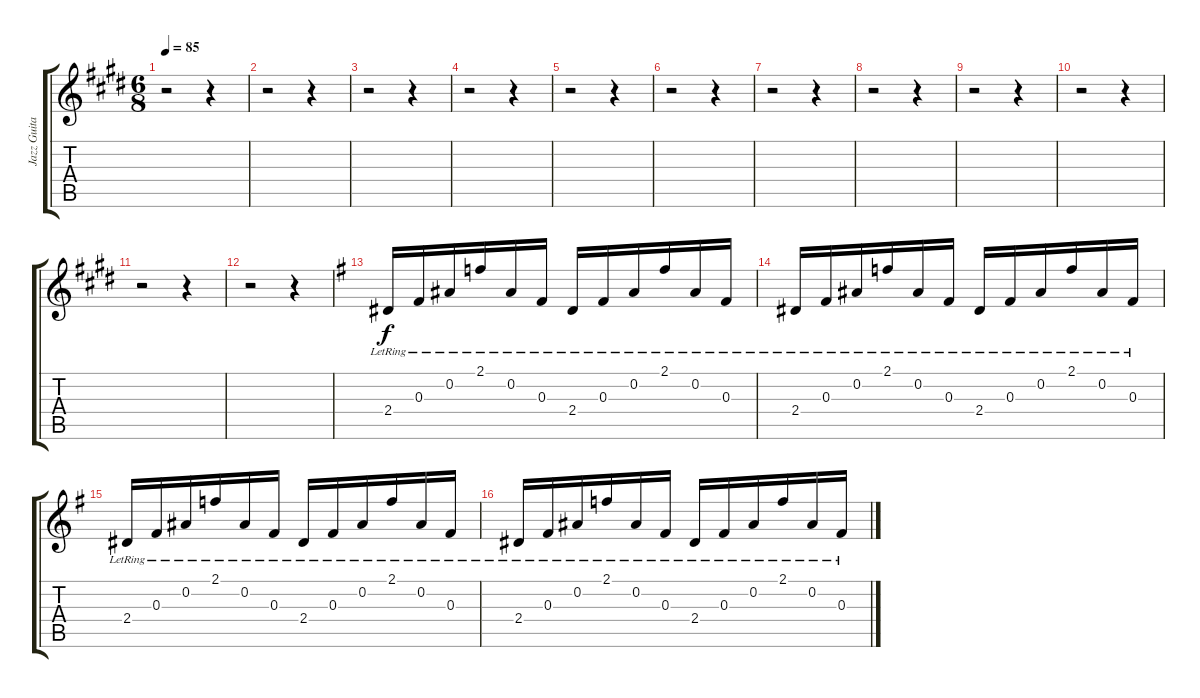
\track ("Jazz Guitar" "Jazz Guita") {instrument electricguitarjazz}
\staff {score tabs}
\tuning (Eb4 Bb3 Gb3 Db3 Ab2 Db2) {hide}
\ts (6 8)
\tempo 85
\clef g2
\ks c#minor
r.2{dy f} r.4 |
r.2 r.4 |
\ks e
r.2 r.4 |
\ks c#minor
r.2 r.4 |
r.2 r.4 |
\ks e
r.2 r.4 |
r.2 r.4 |
\ks c#minor
r.2 r.4 |
r.2 r.4 |
\ks e
r.2 r.4 |
\ks c#minor
r.2 r.4 |
r.2 r.4 |
\ks g
2.4{lr}.16 0.3{lr}.16 0.2{lr}.16 2.1{lr}.16 0.2{lr}.16 0.3{lr}.16 2.4{lr}.16 0.3{lr}.16 0.2{lr}.16 2.1{lr}.16 0.2{lr}.16 0.3{lr}.16 |
2.4{lr}.16 0.3{lr}.16 0.2{lr}.16 2.1{lr}.16 0.2{lr}.16 0.3{lr}.16 2.4{lr}.16 0.3{lr}.16 0.2{lr}.16 2.1{lr}.16 0.2{lr}.16 0.3{lr}.16 |
2.4{lr}.16 0.3{lr}.16 0.2{lr}.16 2.1{lr}.16 0.2{lr}.16 0.3{lr}.16 2.4{lr}.16 0.3{lr}.16 0.2{lr}.16 2.1{lr}.16 0.2{lr}.16 0.3{lr}.16 |
2.4{lr}.16 0.3{lr}.16 0.2{lr}.16 2.1{lr}.16 0.2{lr}.16 0.3{lr}.16 2.4{lr}.16 0.3{lr}.16 0.2{lr}.16 2.1{lr}.16 0.2{lr}.16 0.3{lr}.16
